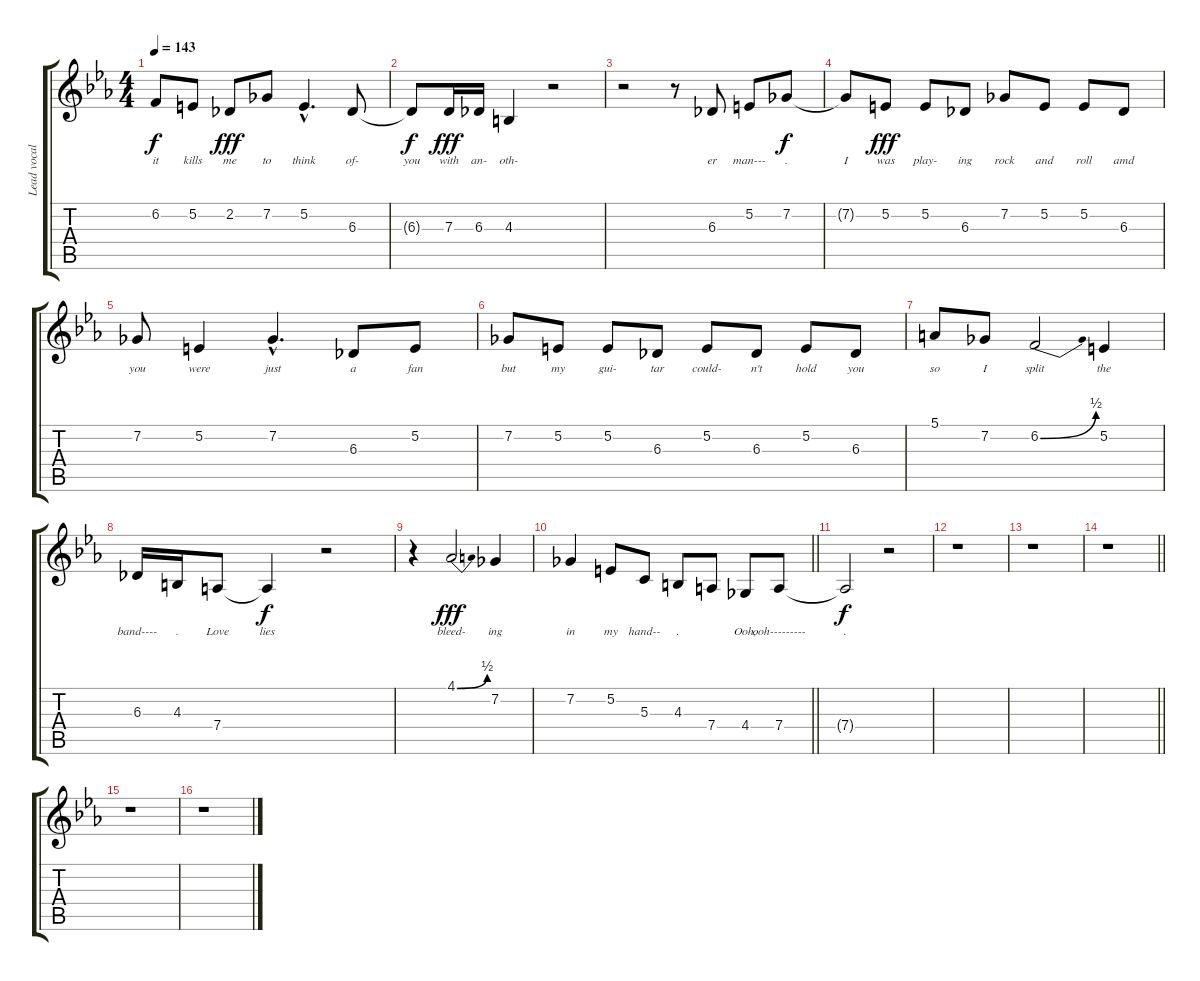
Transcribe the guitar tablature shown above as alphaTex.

\track ("Lead vocal - Elton John" "Lead vocal") {instrument altosax}
\staff {score tabs}
\tuning (E4 B3 G3 D3 A2 E2) {hide}
\ts (4 4)
\tempo 143
\clef g2
\ks cminor
6.2{t}.8{lyrics (0 "it") lyrics (1 "") lyrics (2 "") lyrics (3 "") lyrics (4 "") dy f} 5.2.8{lyrics (0 "kills") lyrics (1 "") lyrics (2 "") lyrics (3 "") lyrics (4 "")} 2.2.8{lyrics (0 "me") lyrics (1 "") lyrics (2 "") lyrics (3 "") lyrics (4 "") dy fff} 7.2.8{lyrics (0 "to") lyrics (1 "") lyrics (2 "") lyrics (3 "") lyrics (4 "")} 5.2{hac}.4{d lyrics (0 "think") lyrics (1 "") lyrics (2 "") lyrics (3 "") lyrics (4 "")} 6.3.8{lyrics (0 "of-") lyrics (1 "") lyrics (2 "") lyrics (3 "") lyrics (4 "")} |
6.3{t}.8{lyrics (0 "you") lyrics (1 "") lyrics (2 "") lyrics (3 "") lyrics (4 "") dy f} 7.3.16{lyrics (0 "with") lyrics (1 "") lyrics (2 "") lyrics (3 "") lyrics (4 "") dy fff} 6.3.16{lyrics (0 "an-") lyrics (1 "") lyrics (2 "") lyrics (3 "") lyrics (4 "")} 4.3.4{lyrics (0 "oth-") lyrics (1 "") lyrics (2 "") lyrics (3 "") lyrics (4 "")} r.2 |
r.2 r.8 6.3.8{lyrics (0 "er") lyrics (1 "") lyrics (2 "") lyrics (3 "") lyrics (4 "")} 5.2.8{lyrics (0 "man---") lyrics (1 "") lyrics (2 "") lyrics (3 "") lyrics (4 "")} 7.2.8{lyrics (0 ".") lyrics (1 "") lyrics (2 "") lyrics (3 "") lyrics (4 "") dy f} |
7.2{t}.8{lyrics (0 "I") lyrics (1 "") lyrics (2 "") lyrics (3 "") lyrics (4 "")} 5.2.8{lyrics (0 "was") lyrics (1 "") lyrics (2 "") lyrics (3 "") lyrics (4 "") dy fff} 5.2.8{lyrics (0 "play-") lyrics (1 "") lyrics (2 "") lyrics (3 "") lyrics (4 "")} 6.3.8{lyrics (0 "ing") lyrics (1 "") lyrics (2 "") lyrics (3 "") lyrics (4 "")} 7.2.8{lyrics (0 "rock") lyrics (1 "") lyrics (2 "") lyrics (3 "") lyrics (4 "")} 5.2.8{lyrics (0 "and") lyrics (1 "") lyrics (2 "") lyrics (3 "") lyrics (4 "")} 5.2.8{lyrics (0 "roll") lyrics (1 "") lyrics (2 "") lyrics (3 "") lyrics (4 "")} 6.3.8{lyrics (0 "amd") lyrics (1 "") lyrics (2 "") lyrics (3 "") lyrics (4 "")} |
7.2.8{lyrics (0 "you") lyrics (1 "") lyrics (2 "") lyrics (3 "") lyrics (4 "")} 5.2.4{lyrics (0 "were") lyrics (1 "") lyrics (2 "") lyrics (3 "") lyrics (4 "")} 7.2{hac}.4{d lyrics (0 "just") lyrics (1 "") lyrics (2 "") lyrics (3 "") lyrics (4 "")} 6.3.8{lyrics (0 "a") lyrics (1 "") lyrics (2 "") lyrics (3 "") lyrics (4 "")} 5.2.8{lyrics (0 "fan") lyrics (1 "") lyrics (2 "") lyrics (3 "") lyrics (4 "")} |
7.2.8{lyrics (0 "but") lyrics (1 "") lyrics (2 "") lyrics (3 "") lyrics (4 "")} 5.2.8{lyrics (0 "my") lyrics (1 "") lyrics (2 "") lyrics (3 "") lyrics (4 "")} 5.2.8{lyrics (0 "gui-") lyrics (1 "") lyrics (2 "") lyrics (3 "") lyrics (4 "")} 6.3.8{lyrics (0 "tar") lyrics (1 "") lyrics (2 "") lyrics (3 "") lyrics (4 "")} 5.2.8{lyrics (0 "could-") lyrics (1 "") lyrics (2 "") lyrics (3 "") lyrics (4 "")} 6.3.8{lyrics (0 "n't") lyrics (1 "") lyrics (2 "") lyrics (3 "") lyrics (4 "")} 5.2.8{lyrics (0 "hold") lyrics (1 "") lyrics (2 "") lyrics (3 "") lyrics (4 "")} 6.3.8{lyrics (0 "you") lyrics (1 "") lyrics (2 "") lyrics (3 "") lyrics (4 "")} |
5.1.8{lyrics (0 "so") lyrics (1 "") lyrics (2 "") lyrics (3 "") lyrics (4 "")} 7.2.8{lyrics (0 "I") lyrics (1 "") lyrics (2 "") lyrics (3 "") lyrics (4 "")} 6.2{be (bend 0 0 60 2)}.2{lyrics (0 "split") lyrics (1 "") lyrics (2 "") lyrics (3 "") lyrics (4 "")} 5.2.4{lyrics (0 "the") lyrics (1 "") lyrics (2 "") lyrics (3 "") lyrics (4 "")} |
6.3.16{lyrics (0 "band----") lyrics (1 "") lyrics (2 "") lyrics (3 "") lyrics (4 "")} 4.3.16{lyrics (0 ".") lyrics (1 "") lyrics (2 "") lyrics (3 "") lyrics (4 "")} 7.4.8{lyrics (0 "Love") lyrics (1 "") lyrics (2 "") lyrics (3 "") lyrics (4 "")} 7.4{t}.4{lyrics (0 "lies") lyrics (1 "") lyrics (2 "") lyrics (3 "") lyrics (4 "") dy f} r.2 |
r.4 4.1{be (bend 0 0 60 2)}.2{lyrics (0 "bleed-") lyrics (1 "") lyrics (2 "") lyrics (3 "") lyrics (4 "") dy fff} 7.2.4{lyrics (0 "ing") lyrics (1 "") lyrics (2 "") lyrics (3 "") lyrics (4 "")} |
\barLineRight lightlight
7.2.4{lyrics (0 "in") lyrics (1 "") lyrics (2 "") lyrics (3 "") lyrics (4 "")} 5.2.8{lyrics (0 "my") lyrics (1 "") lyrics (2 "") lyrics (3 "") lyrics (4 "")} 5.3.8{lyrics (0 "hand--") lyrics (1 "") lyrics (2 "") lyrics (3 "") lyrics (4 "")} 4.3.8{lyrics (0 ".") lyrics (1 "") lyrics (2 "") lyrics (3 "") lyrics (4 "")} 7.4.8{lyrics (0 "") lyrics (1 "") lyrics (2 "") lyrics (3 "") lyrics (4 "")} 4.4.8{lyrics (0 "Ooh,") lyrics (1 "") lyrics (2 "") lyrics (3 "") lyrics (4 "")} 7.4.8{lyrics (0 "ooh---------") lyrics (1 "") lyrics (2 "") lyrics (3 "") lyrics (4 "")} |
7.4{t}.2{lyrics (0 ".") lyrics (1 "") lyrics (2 "") lyrics (3 "") lyrics (4 "") dy f} r.2 |
r.1 |
r.1 |
\barLineRight lightlight
r.1 |
r.1 |
r.1
